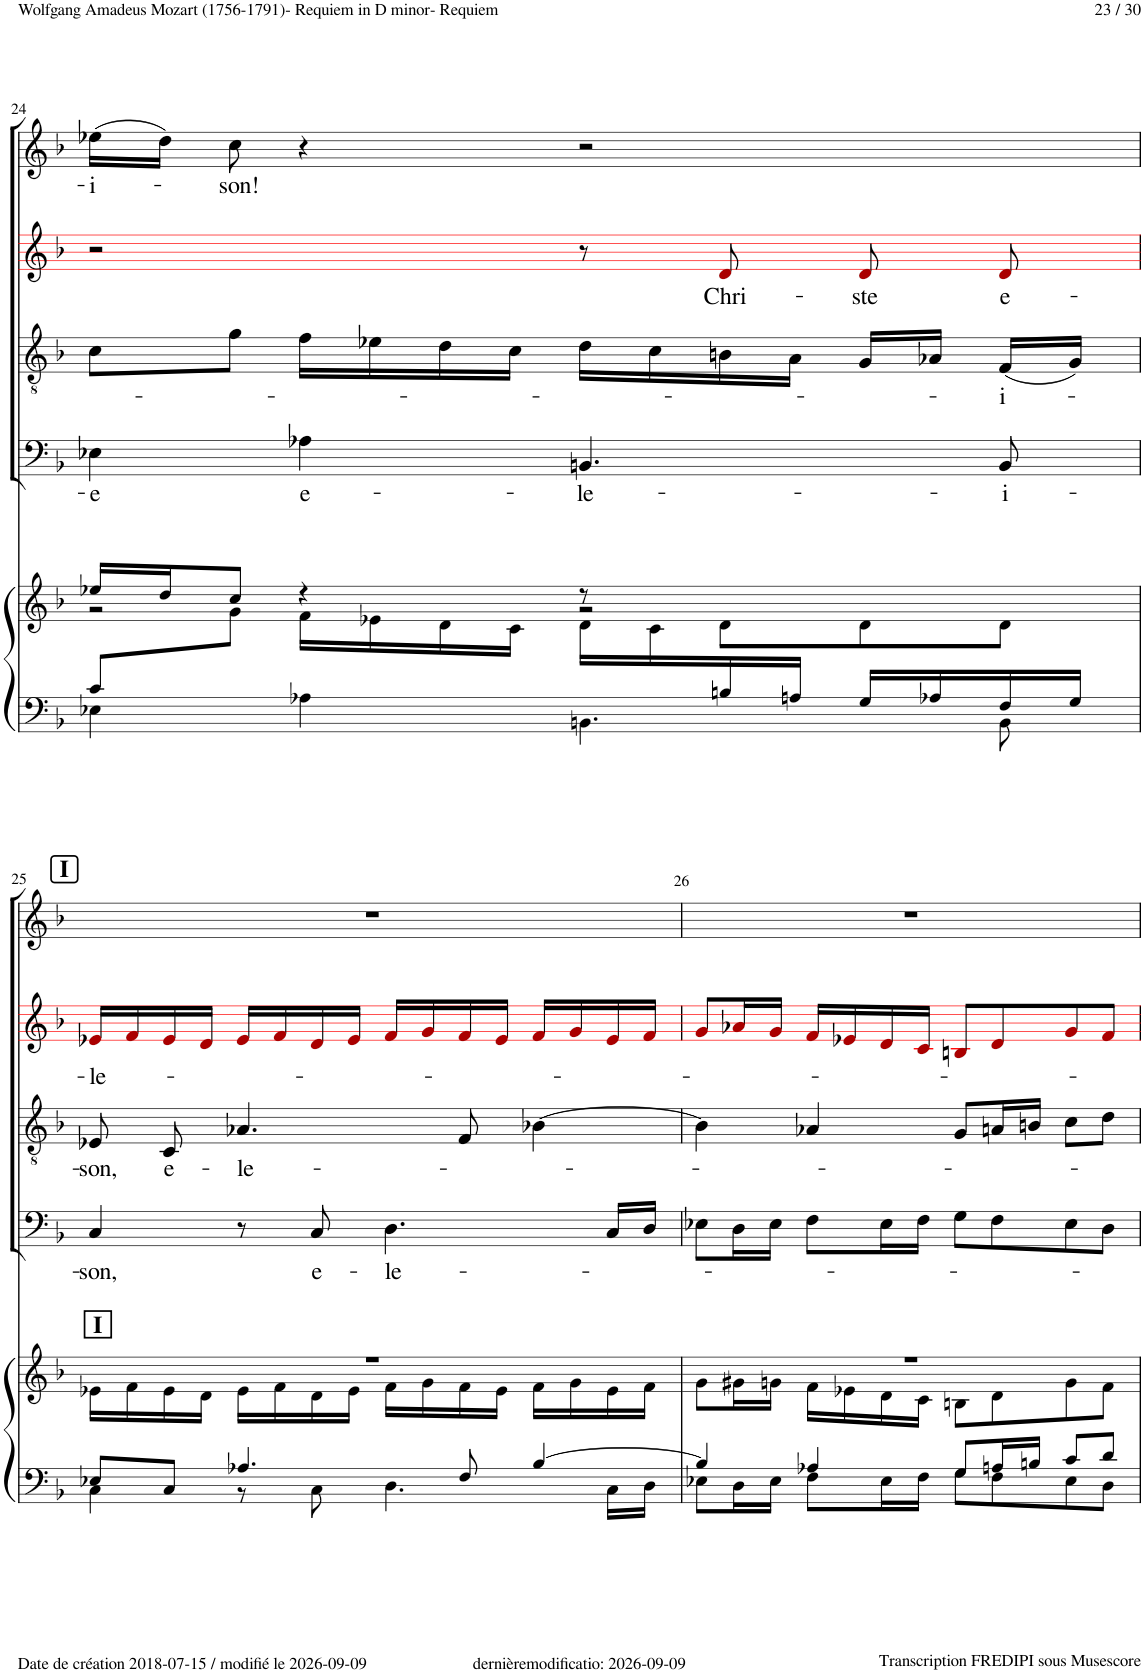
**kern	**kern	**kern	**text	**kern	**text	**kern	**text	**kern	**text
*part5	*part5	*part4	*part4	*part3	*part3	*part2	*part2	*part1	*part1
*staff6	*staff5	*staff4	*staff4	*staff3	*staff3	*staff2	*staff2	*staff1	*staff1
*I"Piano	*	*I"Basso Chorus	*	*I"Tenor Chorus	*	*I"Alto Chorus	*	*I"Soprano Chorus	*
*I'Pno	*	*I'Ch	*	*I'Ch	*	*	*	*I'Ch	*
!!LO:PB:g=z
*clefF4	*clefG2	*clefF4	*	*clefGv2	*	*clefG2	*	*clefG2	*
*	*	*	*	*	*	*ITrd1c2	*	*	*
*k[b-]	*k[b-]	*k[b-]	*	*k[b-]	*	*k[b-]	*	*k[b-]	*
*M4/4	*M4/4	*M4/4	*	*M4/4	*	*M4/4	*	*M4/4	*
*met(c)	*met(c)	*met(c)	*	*met(c)	*	*met(c)	*	*met(c)	*
=24	=24	=24	=24	=24	=24	=24	=24	=24	=24
*^	*^	*	*	*	*	*	*	*	*
*	*	*	*^	*	*	*	*	*	*	*	*
!	!	!	!	!	!	!LO:LY:b	!	!	!	!	!	!LO:LY:b
8c/L	4E-X\	16ee-X/LL	8ryy	2r	4E-X!\	-e	8c!\L	.	2r	.	(16ee-X!\LL	i-
.	.	16dd/J	.	.	.	.	.	.	.	.	16dd!\JJ)	.
!	!	!	!	!	!	!	!	!	!	!	!	!LO:LY:b
2ryy	.	8cc/J	8g\J	.	.	.	8g!\J	.	.	.	8cc!\	-son!
!	!	!	!	!	!	!LO:LY:b	!	!	!	!	!	!
.	4A-X\	4r	16f\LL	.	4A-X!\	e-	16f!\LL	.	.	.	4r	.
.	.	.	16e-X\	.	.	.	16e-X!\	.	.	.	.	.
.	.	.	16d\	.	.	.	16d!\	.	.	.	.	.
.	.	.	16c\JJ	.	.	.	16c!\JJ	.	.	.	.	.
!	!	!	!	!	!	!LO:LY:b	!	!	!	!	!	!
.	4.BBn\	8r	16d\LL	2r	4.BBn!/	-le-	16d!\LL	.	8r	.	2r	.
.	.	.	16c\	.	.	.	16c!\	.	.	.	.	.
!	!	!	!	!	!	!	!	!	!	!LO:LY:b	!	!
16Bn/	.	8d\L	4.ryy	.	.	.	16Bn!\	.	8d!i/	Chri-	.	.
16An/JJ	.	.	.	.	.	.	16A!\JJ	.	.	.	.	.
!	!	!	!	!	!	!	!	!	!	!LO:LY:b	!	!
16G/LL	.	8d\	.	.	.	.	16G!/LL	.	8d!i/	-ste	.	.
16A-X/	.	.	.	.	.	.	16A-X!/JJ	.	.	.	.	.
!	!	!	!	!	!	!LO:LY:b	!	!LO:LY:b	!	!LO:LY:b	!	!
16F/	8BB\	8d\J	.	.	8BB!/	-i-	(16F!/LL	-i-	8d!i/	e-	.	.
16G/JJ	.	.	.	.	.	.	16G!/JJ)	.	.	.	.	.
*	*	*	*v	*v	*	*	*	*	*	*	*	*
!!LO:LB:g=z
=25	=25	=25	=25	=25	=25	=25	=25	=25	=25	=25	=25
!	!	!LO:TX:a:B:t=I	!	!	!	!	!	!	!	!	!
!	!	!	!	!	!LO:LY:b	!	!LO:LY:b	!	!LO:LY:b	!	!
8E-X/L	4C\	1r	16e-X\LL	4C!/	-son,	8E-X!/	-son,	16e-X!i/LL	-le-	1r	.
.	.	.	16f\	.	.	.	.	16f!i/	.	.	.
!	!	!	!	!	!	!	!LO:LY:b	!	!	!	!
8C/J	.	.	16e-\	.	.	8C!/	e-	16e-!i/	.	.	.
.	.	.	16d\JJ	.	.	.	.	16d!i/JJ	.	.	.
!	!	!	!	!	!	!	!LO:LY:b	!	!	!	!
4.A-X/	8r	.	16e-\LL	8r	.	4.A-X!/	-le-	16e-!i/LL	.	.	.
.	.	.	16f\	.	.	.	.	16f!i/	.	.	.
!	!	!	!	!	!LO:LY:b	!	!	!	!	!	!
.	8C\	.	16d\	8C!/	e-	.	.	16d!i/	.	.	.
.	.	.	16e-\JJ	.	.	.	.	16e-!i/JJ	.	.	.
!	!	!	!	!	!LO:LY:b	!	!	!	!	!	!
.	4.D\	.	16f\LL	4.D!\	-le-	.	.	16f!i/LL	.	.	.
.	.	.	16g\	.	.	.	.	16g!i/	.	.	.
8F/	.	.	16f\	.	.	8F!/	.	16f!i/	.	.	.
.	.	.	16e-\JJ	.	.	.	.	16e-!i/JJ	.	.	.
[4B-/	.	.	16f\LL	.	.	[4B-X!\	.	16f!i/LL	.	.	.
.	.	.	16g\	.	.	.	.	16g!i/	.	.	.
.	16C\LL	.	16e-\	16C!/LL	.	.	.	16e-!i/	.	.	.
.	16D\JJ	.	16f\JJ	16D!/JJ	.	.	.	16f!i/JJ	.	.	.
=26	=26	=26	=26	=26	=26	=26	=26	=26	=26	=26	=26
4B-/]	8E-X\L	1r	8g\L	8E-X!\L	.	4B-!\]	.	8g!i/L	.	1r	.
.	16D\L	.	16g#X\L	16D!\L	.	.	.	16a-X!i/L	.	.	.
.	16E-\JJ	.	16gn\JJ	16E-!\JJ	.	.	.	16g!i/JJ	.	.	.
4A-X/	8F\L	.	16f\LL	8F!\L	.	4A-X!/	.	16f!i/LL	.	.	.
.	.	.	16e-X\	.	.	.	.	16e-X!i/	.	.	.
.	16E-\L	.	16d\	16E-!\L	.	.	.	16d!i/	.	.	.
.	16F\JJ	.	16c\JJ	16F!\JJ	.	.	.	16c!i/JJ	.	.	.
8G/L	8G\L	.	8Bn\L	8G!\L	.	8G!/L	.	8Bn!i/L	.	.	.
16An/L	8F\	.	8d\	8F!\	.	16An!/L	.	8d!i/	.	.	.
16Bn/JJ	.	.	.	.	.	16Bn!/JJ	.	.	.	.	.
8c/L	8E-\	.	8g\	8E-!\	.	8c!\L	.	8g!i/	.	.	.
8d/J	8D\J	.	8f\J	8D!\J	.	8d!\J	.	8f!i/J	.	.	.
*v	*v	*	*	*	*	*	*	*	*	*	*
*	*v	*v	*	*	*	*	*	*	*	*
=	=	=	=	=	=	=	=	=	=
*-	*-	*-	*-	*-	*-	*-	*-	*-	*-
